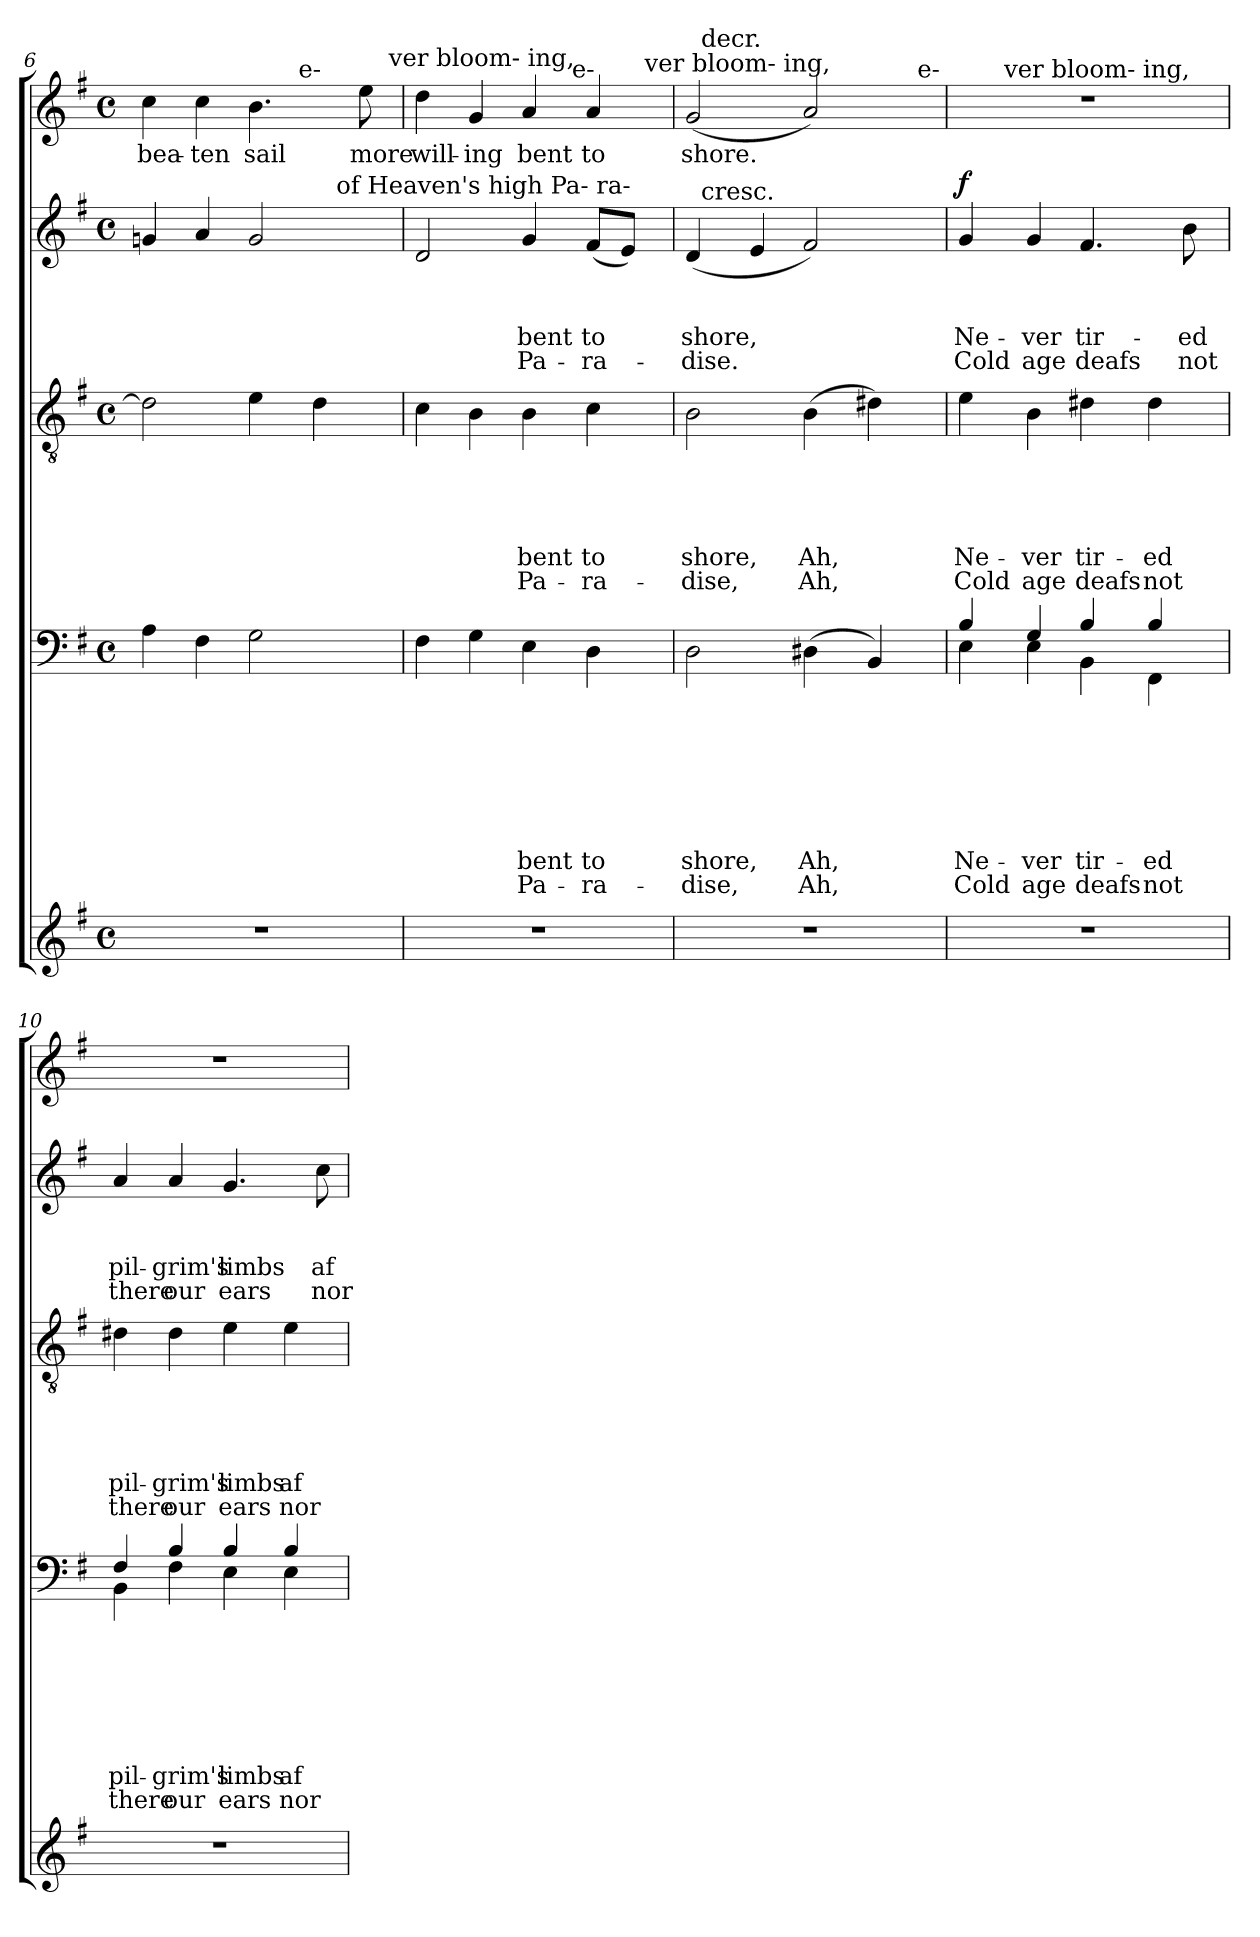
**kern	**kern	**text	**text	**text	**text	**text	**text	**text	**text	**kern	**text	**text	**text	**text	**text	**text	**kern	**text	**text	**text	**text	**dynam	**kern	**text
*part5	*part4	*part4	*part4	*part4	*part4	*part4	*part4	*part4	*part4	*part3	*part3	*part3	*part3	*part3	*part3	*part3	*part2	*part2	*part2	*part2	*part2	*part2	*part1	*part1
*staff5	*staff4	*staff4	*staff4	*staff4	*staff4	*staff4	*staff4	*staff4	*staff4	*staff3	*staff3	*staff3	*staff3	*staff3	*staff3	*staff3	*staff2	*staff2	*staff2	*staff2	*staff2	*staff2	*staff1	*staff1
*clefG2	*clefF4	*	*	*	*	*	*	*	*	*clefGv2	*	*	*	*	*	*	*clefG2	*	*	*	*	*	*clefG2	*
*k[f#]	*k[f#]	*	*	*	*	*	*	*	*	*k[f#]	*	*	*	*	*	*	*k[f#]	*	*	*	*	*	*k[f#]	*
*G:	*G:	*	*	*	*	*	*	*	*	*G:	*	*	*	*	*	*	*G:	*	*	*	*	*	*G:	*
*M4/4	*M4/4	*	*	*	*	*	*	*	*	*M4/4	*	*	*	*	*	*	*M4/4	*	*	*	*	*	*M4/4	*
*met(c)	*met(c)	*	*	*	*	*	*	*	*	*met(c)	*	*	*	*	*	*	*met(c)	*	*	*	*	*	*met(c)	*
=6	=6	=6	=6	=6	=6	=6	=6	=6	=6	=6	=6	=6	=6	=6	=6	=6	=6	=6	=6	=6	=6	=6	=6	=6
!	!	!	!	!	!	!	!	!	!	!	!	!	!	!	!	!	!LO:TX:a:t=are the joys	!	!	!	!	!	!	!
!	!	!	!	!	!	!	!	!	!	!	!	!	!	!	!	!	!	!	!	!	!	!	!	!LO:LY:b:rj
*	*	*	*	*	*	*	*	*	*	*	*	*	*	*	*	*	*^	*	*	*	*	*	*^	*
1r	4A\	.	.	.	.	.	.	.	.	2d\]	.	.	.	.	.	.	4gni/	2ryy	.	.	.	.	.	4cc\	2ryy	-bea-
!	!	!	!	!	!	!	!	!	!	!	!	!	!	!	!	!	!	!	!	!	!	!	!	!	!	!LO:LY:b:rj
.	4F#\	.	.	.	.	.	.	.	.	.	.	.	.	.	.	.	4a/	.	.	.	.	.	.	4cc\	.	-ten
!	!	!	!	!	!	!	!	!	!	!	!	!	!	!	!	!	!	!	!	!	!	!	!	!	!	!LO:LY:b:rj
.	2G\	.	.	.	.	.	.	.	.	4e\	.	.	.	.	.	.	2g/	4ryy	.	.	.	.	.	4.b\	8..ryy	sail
!	!	!	!	!	!	!	!	!	!	!	!	!	!	!	!	!	!	!	!	!	!	!	!	!	!LO:TX:a:t=e-	!
.	.	.	.	.	.	.	.	.	.	.	.	.	.	.	.	.	.	.	.	.	.	.	.	.	4ryy	.
.	.	.	.	.	.	.	.	.	.	4d\	.	.	.	.	.	.	.	16ryy	.	.	.	.	.	.	.	.
!	!	!	!	!	!	!	!	!	!	!	!	!	!	!	!	!	!	!LO:TX:a:t=of Heaven's high Pa- ra-	!	!	!	!	!	!	!	!
.	.	.	.	.	.	.	.	.	.	.	.	.	.	.	.	.	.	8.ryy	.	.	.	.	.	.	.	.
!	!	!	!	!	!	!	!	!	!	!	!	!	!	!	!	!	!	!	!	!	!	!	!	!	!	!LO:LY:b:rj
.	.	.	.	.	.	.	.	.	.	.	.	.	.	.	.	.	.	.	.	.	.	.	.	8ee\	.	more
!	!	!	!	!	!	!	!	!	!	!	!	!	!	!	!	!	!	!	!	!	!	!	!	!	!LO:TX:a:t=ver bloom- ing,	!
.	.	.	.	.	.	.	.	.	.	.	.	.	.	.	.	.	.	.	.	.	.	.	.	.	32ryy	.
=7!	=7!	=7!	=7!	=7!	=7!	=7!	=7!	=7!	=7!	=7!	=7!	=7!	=7!	=7!	=7!	=7!	=7!	=7!	=7!	=7!	=7!	=7!	=7!	=7!	=7!	=7!
!	!	!	!	!	!	!	!	!	!	!	!	!	!	!	!	!	!	!	!	!	!	!	!	!	!	!LO:LY:b:rj
*	*	*	*	*	*	*	*	*	*	*	*	*	*	*	*	*	*v	*v	*	*	*	*	*	*	*^	*
1r	4F#\	.	.	.	.	.	.	.	.	4c\	.	.	.	.	.	.	2d/	.	.	.	.	.	4dd\	2ryy	2...ryy	will-
!	!	!	!	!	!	!	!	!	!	!	!	!	!	!	!	!	!	!	!	!	!	!	!	!	!	!LO:LY:b:rj
.	4G\	.	.	.	.	.	.	.	.	4B\	.	.	.	.	.	.	.	.	.	.	.	.	4g/	.	.	-ing
!	!	!	!	!	!	!	!	!LO:LY:b:rj	!LO:LY:b:rj	!	!	!	!	!	!LO:LY:b	!LO:LY:b	!	!	!	!LO:LY:b:rj	!LO:LY:b:rj	!	!	!	!	!LO:LY:b:rj
.	4E\	.	.	.	.	.	.	bent	Pa-	4B\	.	.	.	.	bent	Pa-	4g/	.	.	bent	Pa-	.	4a/	8..ryy	.	bent
!	!	!	!	!	!	!	!	!	!	!	!	!	!	!	!	!	!	!	!	!	!	!	!	!LO:TX:a:t=e-	!	!
.	.	.	.	.	.	.	.	.	.	.	.	.	.	.	.	.	.	.	.	.	.	.	.	4ryy	.	.
!	!	!	!	!	!	!	!	!LO:LY:b:rj	!LO:LY:b:rj	!	!	!	!	!	!LO:LY:b	!LO:LY:b	!	!	!	!LO:LY:b:rj	!LO:LY:b:rj	!	!	!	!	!LO:LY:b:rj
.	4D\	.	.	.	.	.	.	to	-ra-	4c\	.	.	.	.	to	-ra-	(<8f#/L	.	.	to	-ra-	.	4a/	.	.	to
.	.	.	.	.	.	.	.	.	.	.	.	.	.	.	.	.	8e/J)	.	.	.	.	.	.	.	.	.
!	!	!	!	!	!	!	!	!	!	!	!	!	!	!	!	!	!	!	!	!	!	!	!	!	!LO:TX:a:t=ver bloom- ing,	!
.	.	.	.	.	.	.	.	.	.	.	.	.	.	.	.	.	.	.	.	.	.	.	.	.	16ryy	.
.	.	.	.	.	.	.	.	.	.	.	.	.	.	.	.	.	.	.	.	.	.	.	.	32ryy	.	.
=8!	=8!	=8!	=8!	=8!	=8!	=8!	=8!	=8!	=8!	=8!	=8!	=8!	=8!	=8!	=8!	=8!	=8!	=8!	=8!	=8!	=8!	=8!	=8!	=8!	=8!	=8!
!	!	!	!	!	!	!	!	!	!	!	!	!	!	!	!	!	!LO:TX:a:t=dise.	!	!	!	!	!	!	!	!	!
!	!	!	!	!	!	!	!	!LO:LY:b:rj	!LO:LY:b:rj	!	!	!	!	!	!LO:LY:b	!LO:LY:b	!	!	!	!LO:LY:b:rj	!LO:LY:b:rj	!	!	!	!	!LO:LY:b:rj
*	*	*	*	*	*	*	*	*	*	*	*	*	*	*	*	*	*^	*	*	*	*	*	*	*	*	*
1r	2D\	.	.	.	.	.	.	shore,	-dise,	2B\	.	.	.	.	shore,	-dise,	(<4d/	32ryy	.	.	shore,	-dise.	.	(<2g/	32ryy	2ryy	shore.
!	!	!	!	!	!	!	!	!	!	!	!	!	!	!	!	!	!	!	!	!	!	!	!	!	!LO:TX:a:t=decr.	!	!
!	!	!	!	!	!	!	!	!	!	!	!	!	!	!	!	!	!	!LO:TX:a:t=cresc.	!	!	!	!	!	!	!	!	!
.	.	.	.	.	.	.	.	.	.	.	.	.	.	.	.	.	.	2ryy	.	.	.	.	.	.	2ryy	.	.
.	.	.	.	.	.	.	.	.	.	.	.	.	.	.	.	.	4e/	.	.	.	.	.	.	.	.	.	.
!	!	!	!	!	!	!	!	!LO:LY:b:rj	!LO:LY:b:rj	!	!	!	!	!	!LO:LY:b	!LO:LY:b	!	!	!	!	!	!	!	!	!	!	!
.	(>4D#X\	.	.	.	.	.	.	Ah,	Ah,	(>4B\	.	.	.	.	Ah,	Ah,	2f#/)	.	.	.	.	.	.	2a/)	.	4ryy	.
.	.	.	.	.	.	.	.	.	.	.	.	.	.	.	.	.	.	4...ryy	.	.	.	.	.	.	4...ryy	.	.
.	4BB/)	.	.	.	.	.	.	.	.	4d#X\)	.	.	.	.	.	.	.	.	.	.	.	.	.	.	.	8ryy	.
.	.	.	.	.	.	.	.	.	.	.	.	.	.	.	.	.	.	.	.	.	.	.	.	.	.	32ryy	.
!	!	!	!	!	!	!	!	!	!	!	!	!	!	!	!	!	!	!	!	!	!	!	!	!	!	!LO:TX:a:t=e-	!
.	.	.	.	.	.	.	.	.	.	.	.	.	.	.	.	.	.	.	.	.	.	.	.	.	.	16.ryy	.
=9!	=9!	=9!	=9!	=9!	=9!	=9!	=9!	=9!	=9!	=9!	=9!	=9!	=9!	=9!	=9!	=9!	=9!	=9!	=9!	=9!	=9!	=9!	=9!	=9!	=9!	=9!	=9!
*	*^	*	*	*	*	*	*	*	*	*	*	*	*	*	*	*	*	*	*	*	*	*	*	*	*	*	*
!	!	!	!	!	!	!	!	!	!LO:LY:b:rj	!LO:LY:b:rj	!	!	!	!	!	!LO:LY:b	!LO:LY:b	!	!	!	!	!LO:LY:b:rj	!LO:LY:b:rj	!LO:DY:a	!	!	!	!
*	*	*	*	*	*	*	*	*	*	*	*	*	*	*	*	*	*	*v	*v	*	*	*	*	*	*	*	*	*
*	*	*	*	*	*	*	*	*	*	*	*	*	*	*	*	*	*	*	*	*	*	*	*	*	*v	*v	*
1r	4B/	4E\	.	.	.	.	.	.	Ne-	Cold	4e\	.	.	.	.	Ne-	Cold	4g/	.	.	Ne-	Cold	f	1r	8.ryy	.
!	!	!	!	!	!	!	!	!	!	!	!	!	!	!	!	!	!	!	!	!	!	!	!	!	!LO:TX:a:t=ver bloom- ing,	!
.	.	.	.	.	.	.	.	.	.	.	.	.	.	.	.	.	.	.	.	.	.	.	.	.	2ryy	.
!	!	!	!	!	!	!	!	!	!LO:LY:b:rj	!LO:LY:b:rj	!	!	!	!	!	!LO:LY:b	!LO:LY:b	!	!	!	!LO:LY:b:rj	!LO:LY:b:rj	!	!	!	!
.	4G/	4E\	.	.	.	.	.	.	-ver	age	4B\	.	.	.	.	-ver	age	4g/	.	.	-ver	age	.	.	.	.
!	!	!	!	!	!	!	!	!	!LO:LY:b:rj	!LO:LY:b:rj	!	!	!	!	!	!LO:LY:b	!LO:LY:b	!	!	!	!LO:LY:b:rj	!LO:LY:b:rj	!	!	!	!
.	4B/	4BB\	.	.	.	.	.	.	tir-	deafs	4d#X\	.	.	.	.	tir-	deafs	4.f#/	.	.	tir-	deafs	.	.	.	.
.	.	.	.	.	.	.	.	.	.	.	.	.	.	.	.	.	.	.	.	.	.	.	.	.	4ryy	.
!	!	!	!	!	!	!	!	!	!LO:LY:b:rj	!LO:LY:b:rj	!	!	!	!	!	!LO:LY:b	!LO:LY:b	!	!	!	!	!	!	!	!	!
.	4B/	4FF#\	.	.	.	.	.	.	-ed	not	4d#\	.	.	.	.	-ed	not	.	.	.	.	.	.	.	.	.
!	!	!	!	!	!	!	!	!	!	!	!	!	!	!	!	!	!	!	!	!	!LO:LY:b:rj	!LO:LY:b:rj	!	!	!	!
.	.	.	.	.	.	.	.	.	.	.	.	.	.	.	.	.	.	8b\	.	.	-ed	not	.	.	.	.
.	.	.	.	.	.	.	.	.	.	.	.	.	.	.	.	.	.	.	.	.	.	.	.	.	16ryy	.
!!LO:PB:g=z
=10!	=10!	=10!	=10!	=10!	=10!	=10!	=10!	=10!	=10!	=10!	=10!	=10!	=10!	=10!	=10!	=10!	=10!	=10!	=10!	=10!	=10!	=10!	=10!	=10!	=10!	=10!
!	!	!	!	!	!	!	!	!	!LO:LY:b:rj	!LO:LY:b:rj	!	!	!	!	!	!LO:LY:b	!LO:LY:b	!	!	!	!LO:LY:b:rj	!LO:LY:b:rj	!	!	!	!
*	*	*	*	*	*	*	*	*	*	*	*	*	*	*	*	*	*	*	*	*	*	*	*	*v	*v	*
1r	4F#/	4BB\	.	.	.	.	.	.	pil-	there	4d#X\	.	.	.	.	pil-	there	4a/	.	.	pil-	there	.	1r	.
!	!	!	!	!	!	!	!	!	!LO:LY:b:rj	!LO:LY:b:rj	!	!	!	!	!	!LO:LY:b	!LO:LY:b	!	!	!	!LO:LY:b:rj	!LO:LY:b:rj	!	!	!
.	4B/	4F#\	.	.	.	.	.	.	-grim's	our	4d#\	.	.	.	.	-grim's	our	4a/	.	.	-grim's	our	.	.	.
!	!	!	!	!	!	!	!	!	!LO:LY:b:rj	!LO:LY:b:rj	!	!	!	!	!	!LO:LY:b	!LO:LY:b	!	!	!	!LO:LY:b:rj	!LO:LY:b:rj	!	!	!
.	4B/	4E\	.	.	.	.	.	.	limbs	ears	4e\	.	.	.	.	limbs	ears	4.g/	.	.	limbs	ears	.	.	.
!	!	!	!	!	!	!	!	!	!LO:LY:b:rj	!LO:LY:b:rj	!	!	!	!	!	!LO:LY:b	!LO:LY:b	!	!	!	!	!	!	!	!
.	4B/	4E\	.	.	.	.	.	.	af-	nor	4e\	.	.	.	.	af-	nor	.	.	.	.	.	.	.	.
!	!	!	!	!	!	!	!	!	!	!	!	!	!	!	!	!	!	!	!	!	!LO:LY:b:rj	!LO:LY:b:rj	!	!	!
.	.	.	.	.	.	.	.	.	.	.	.	.	.	.	.	.	.	8cc\	.	.	af-	nor	.	.	.
*	*v	*v	*	*	*	*	*	*	*	*	*	*	*	*	*	*	*	*	*	*	*	*	*	*	*
=!	=!	=!	=!	=!	=!	=!	=!	=!	=!	=!	=!	=!	=!	=!	=!	=!	=!	=!	=!	=!	=!	=!	=!	=!
*-	*-	*-	*-	*-	*-	*-	*-	*-	*-	*-	*-	*-	*-	*-	*-	*-	*-	*-	*-	*-	*-	*-	*-	*-
